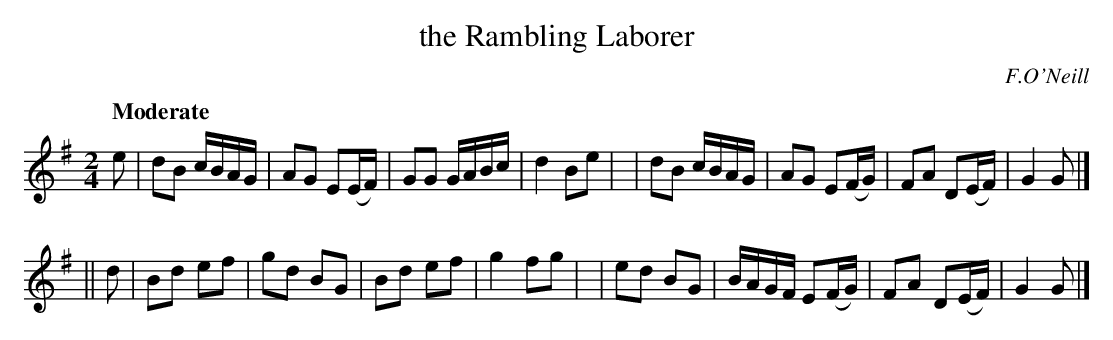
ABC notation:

X:1
T: the Rambling Laborer
Q: "Moderate"
O: F.O'Neill
M: 2/4
L: 1/8
K: G
e \
| dB c/B/A/G/ | AG E(E/F/) | GG G/A/B/c/ | d2 Be |\
| dB c/B/A/G/ | AG E(F/G/) | FA D(E/F/) | G2 G |]
|| d \
| Bd ef | gd BG | Bd ef | g2 fg |\
| ed BG | B/A/G/F/ E(F/G/) | FA D(E/F/) | G2 G |]
